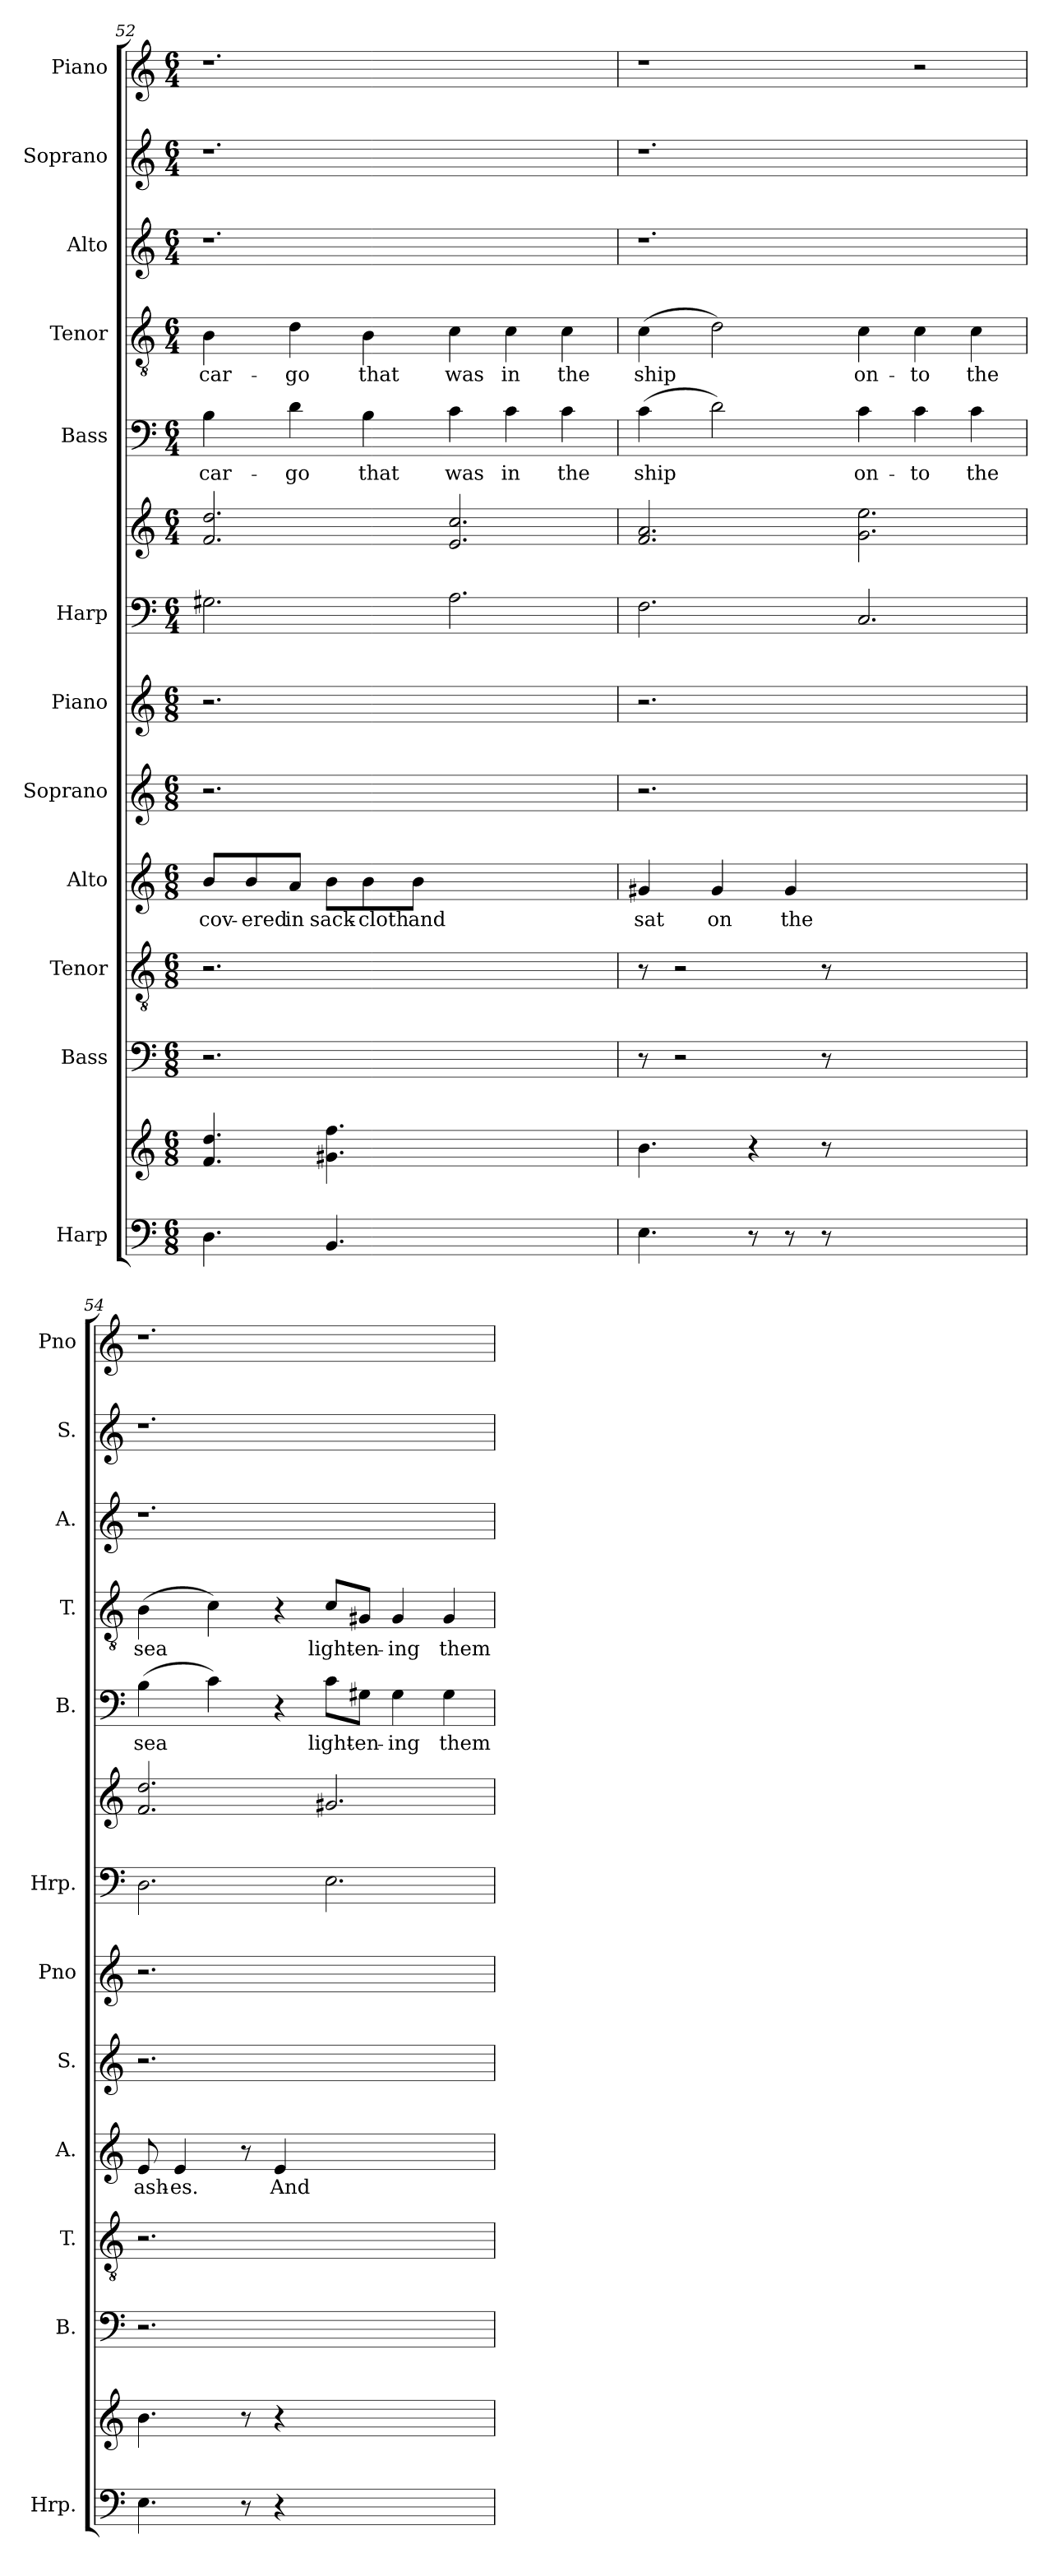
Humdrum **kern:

**kern	**kern	**kern	**kern	**kern	**text	**kern	**kern	**kern	**kern	**kern	**text	**kern	**text	**kern	**kern	**kern
*part12	*part12	*part11	*part10	*part9	*part9	*part8	*part7	*part6	*part6	*part5	*part5	*part4	*part4	*part3	*part2	*part1
*staff14	*staff13	*staff12	*staff11	*staff10	*staff10	*staff9	*staff8	*staff7	*staff6	*staff5	*staff5	*staff4	*staff4	*staff3	*staff2	*staff1
*I"Harp	*	*I"Bass	*I"Tenor	*I"Alto	*	*I"Soprano	*I"Piano	*I"Harp	*	*I"Bass	*	*I"Tenor	*	*I"Alto	*I"Soprano	*I"Piano
*I'Hrp.	*	*I'B.	*I'T.	*I'A.	*	*I'S.	*I'Pno	*I'Hrp.	*	*I'B.	*	*I'T.	*	*I'A.	*I'S.	*I'Pno
!!LO:LB:g=z
*clefF4	*clefG2	*clefF4	*clefGv2	*clefG2	*	*clefG2	*clefG2	*clefF4	*clefG2	*clefF4	*	*clefGv2	*	*clefG2	*clefG2	*clefG2
*k[]	*k[]	*k[]	*k[]	*k[]	*	*k[]	*k[]	*k[]	*k[]	*k[]	*	*k[]	*	*k[]	*k[]	*k[]
*M6/8	*M6/8	*M6/8	*M6/8	*M6/8	*	*M6/8	*M6/8	*M6/4	*M6/4	*M6/4	*	*M6/4	*	*M6/4	*M6/4	*M6/4
=52	=52	=52	=52	=52	=52	=52	=52	=52	=52	=52	=52	=52	=52	=52	=52	=52
!	!	!	!	!	!LO:LY:b	!	!	!	!	!	!LO:LY:b	!	!LO:LY:b	!	!	!
4.D\	4.f/ 4.dd/	2.r	2.r	8b/L	cov-	2.r	2.r	2.G#X\	2.f/ 2.dd/	4B\	car-	4B\	car-	1.r	1.r	1.r
!	!	!	!	!	!LO:LY:b	!	!	!	!	!	!	!	!	!	!	!
.	.	.	.	8b/	-ered	.	.	.	.	.	.	.	.	.	.	.
!	!	!	!	!	!LO:LY:b	!	!	!	!	!	!LO:LY:b	!	!LO:LY:b	!	!	!
.	.	.	.	8a/J	in	.	.	.	.	4d\	-go	4d\	-go	.	.	.
!	!	!	!	!	!LO:LY:b	!	!	!	!	!	!	!	!	!	!	!
4.BB/	4.g#X\ 4.ff\	.	.	8b\L	sack-	.	.	.	.	.	.	.	.	.	.	.
!	!	!	!	!	!LO:LY:b	!	!	!	!	!	!LO:LY:b	!	!LO:LY:b	!	!	!
.	.	.	.	8b\	-cloth	.	.	.	.	4B\	that	4B\	that	.	.	.
!	!	!	!	!	!LO:LY:b	!	!	!	!	!	!	!	!	!	!	!
.	.	.	.	8b\J	and	.	.	.	.	.	.	.	.	.	.	.
!	!	!	!	!	!	!	!	!	!	!	!LO:LY:b	!	!LO:LY:b	!	!	!
2.ryy	2.ryy	2.ryy	2.ryy	2.ryy	.	2.ryy	2.ryy	2.A\	2.e/ 2.cc/	4c\	was	4c\	was	.	.	.
!	!	!	!	!	!	!	!	!	!	!	!LO:LY:b	!	!LO:LY:b	!	!	!
.	.	.	.	.	.	.	.	.	.	4c\	in	4c\	in	.	.	.
!	!	!	!	!	!	!	!	!	!	!	!LO:LY:b	!	!LO:LY:b	!	!	!
.	.	.	.	.	.	.	.	.	.	4c\	the	4c\	the	.	.	.
!!LO:LB:g=z
=53	=53	=53	=53	=53	=53	=53	=53	=53	=53	=53	=53	=53	=53	=53	=53	=53
!	!	!	!	!	!LO:LY:b	!	!	!	!	!	!LO:LY:b	!	!LO:LY:b	!	!	!
4.E\	4.b\	8r	8r	4g#X/	sat	2.r	2.r	2.F\	2.f/ 2.a/	(>4c\	ship	(>4c\	ship	1.r	1.r	1r
.	.	2r	2r	.	.	.	.	.	.	.	.	.	.	.	.	.
!	!	!	!	!	!LO:LY:b	!	!	!	!	!	!	!	!	!	!	!
.	.	.	.	4g#/	on	.	.	.	.	2d\)	.	2d\)	.	.	.	.
8r	4r	.	.	.	.	.	.	.	.	.	.	.	.	.	.	.
!	!	!	!	!	!LO:LY:b	!	!	!	!	!	!	!	!	!	!	!
8r	.	.	.	4g#/	the	.	.	.	.	.	.	.	.	.	.	.
8r	8r	8r	8r	.	.	.	.	.	.	.	.	.	.	.	.	.
!	!	!	!	!	!	!	!	!	!	!	!LO:LY:b	!	!LO:LY:b	!	!	!
2.ryy	2.ryy	2.ryy	2.ryy	2.ryy	.	2.ryy	2.ryy	2.C/	2.g\ 2.ee\	4c\	on-	4c\	on-	.	.	.
!	!	!	!	!	!	!	!	!	!	!	!LO:LY:b	!	!LO:LY:b	!	!	!
.	.	.	.	.	.	.	.	.	.	4c\	-to	4c\	-to	.	.	2r
!	!	!	!	!	!	!	!	!	!	!	!LO:LY:b	!	!LO:LY:b	!	!	!
.	.	.	.	.	.	.	.	.	.	4c\	the	4c\	the	.	.	.
=54	=54	=54	=54	=54	=54	=54	=54	=54	=54	=54	=54	=54	=54	=54	=54	=54
!	!	!	!	!	!LO:LY:b	!	!	!	!	!	!LO:LY:b	!	!LO:LY:b	!	!	!
4.E\	4.b\	2.r	2.r	8e/	ash-	2.r	2.r	2.D\	2.f/ 2.dd/	(>4B\	sea	(>4B\	sea	1.r	1.r	1.r
!	!	!	!	!	!LO:LY:b	!	!	!	!	!	!	!	!	!	!	!
.	.	.	.	4e/	-es.	.	.	.	.	.	.	.	.	.	.	.
.	.	.	.	.	.	.	.	.	.	4c\)	.	4c\)	.	.	.	.
8r	8r	.	.	8r	.	.	.	.	.	.	.	.	.	.	.	.
!	!	!	!	!	!LO:LY:b	!	!	!	!	!	!	!	!	!	!	!
4r	4r	.	.	4e/	And	.	.	.	.	4r	.	4r	.	.	.	.
!	!	!	!	!	!	!	!	!	!	!	!LO:LY:b	!	!LO:LY:b	!	!	!
2.ryy	2.ryy	2.ryy	2.ryy	2.ryy	.	2.ryy	2.ryy	2.E\	2.g#X/	8c\L	light-	8c/L	light-	.	.	.
!	!	!	!	!	!	!	!	!	!	!	!LO:LY:b	!	!LO:LY:b	!	!	!
.	.	.	.	.	.	.	.	.	.	8G#X\J	-en-	8G#X/J	-en-	.	.	.
!	!	!	!	!	!	!	!	!	!	!	!LO:LY:b	!	!LO:LY:b	!	!	!
.	.	.	.	.	.	.	.	.	.	4G#\	-ing	4G#/	-ing	.	.	.
!	!	!	!	!	!	!	!	!	!	!	!LO:LY:b	!	!LO:LY:b	!	!	!
.	.	.	.	.	.	.	.	.	.	4G#\	them-	4G#/	them-	.	.	.
=	=	=	=	=	=	=	=	=	=	=	=	=	=	=	=	=
*-	*-	*-	*-	*-	*-	*-	*-	*-	*-	*-	*-	*-	*-	*-	*-	*-
